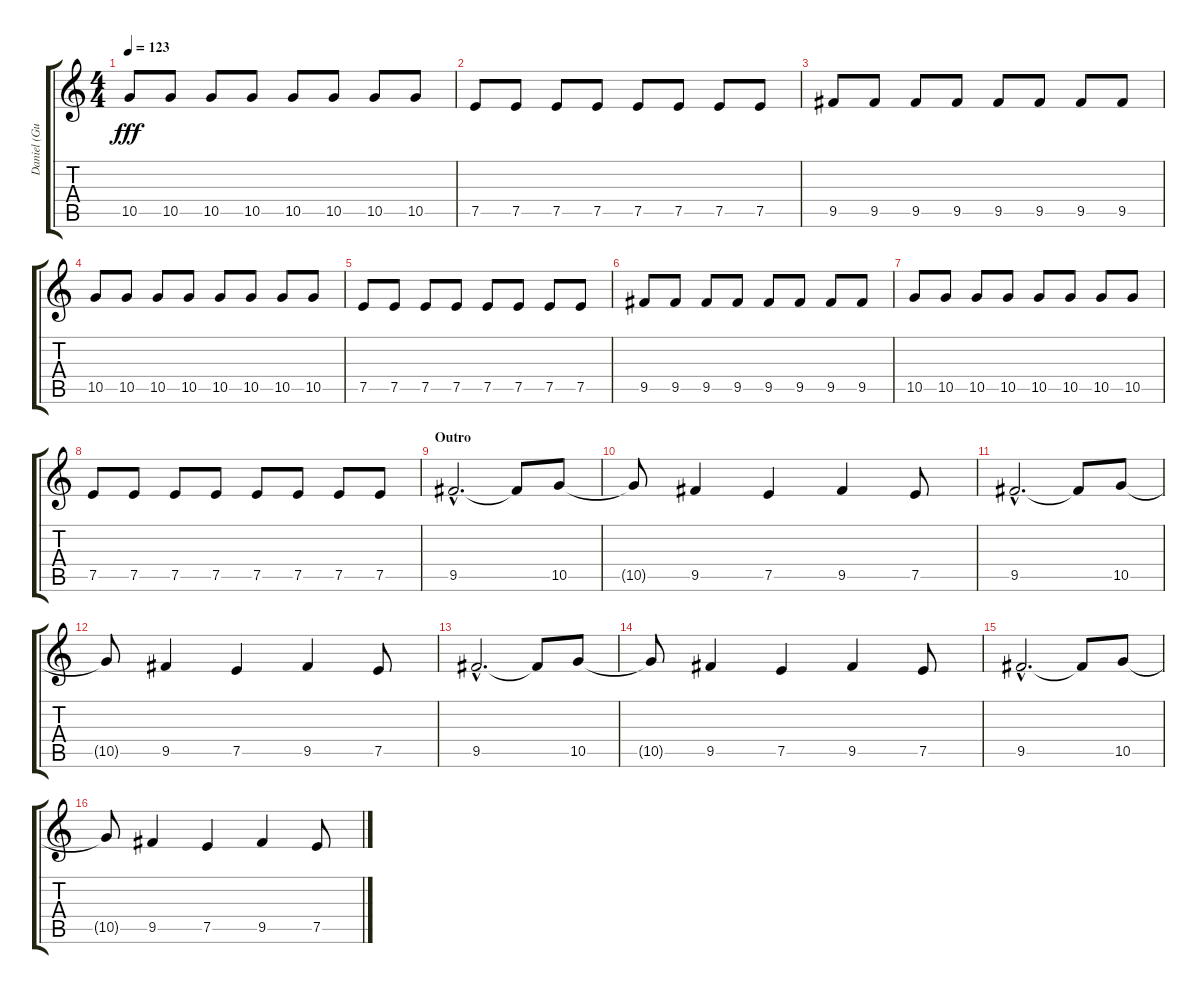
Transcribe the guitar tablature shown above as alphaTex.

\track ("Daniel (Guitar)" "Daniel (Gu") {instrument overdrivenguitar}
\staff {score tabs}
\tuning (E4 B3 G3 D3 A2 E2) {hide}
\ts (4 4)
\tempo 123
\clef g2
\ks c
10.5.8{dy fff} 10.5.8 10.5.8 10.5.8 10.5.8 10.5.8 10.5.8 10.5.8 |
7.5.8 7.5.8 7.5.8 7.5.8 7.5.8 7.5.8 7.5.8 7.5.8 |
9.5.8 9.5.8 9.5.8 9.5.8 9.5.8 9.5.8 9.5.8 9.5.8 |
10.5.8 10.5.8 10.5.8 10.5.8 10.5.8 10.5.8 10.5.8 10.5.8 |
7.5.8 7.5.8 7.5.8 7.5.8 7.5.8 7.5.8 7.5.8 7.5.8 |
9.5.8 9.5.8 9.5.8 9.5.8 9.5.8 9.5.8 9.5.8 9.5.8 |
10.5.8 10.5.8 10.5.8 10.5.8 10.5.8 10.5.8 10.5.8 10.5.8 |
7.5.8 7.5.8 7.5.8 7.5.8 7.5.8 7.5.8 7.5.8 7.5.8 |
\section ("" "Outro")
9.5{hac}.2{d} 9.5{t}.8 10.5.8 |
10.5{t}.8 9.5.4 7.5.4 9.5.4 7.5.8 |
9.5{hac}.2{d} 9.5{t}.8 10.5.8 |
10.5{t}.8 9.5.4 7.5.4 9.5.4 7.5.8 |
9.5{hac}.2{d} 9.5{t}.8 10.5.8 |
10.5{t}.8 9.5.4 7.5.4 9.5.4 7.5.8 |
9.5{hac}.2{d} 9.5{t}.8 10.5.8 |
10.5{t}.8 9.5.4 7.5.4 9.5.4 7.5.8
